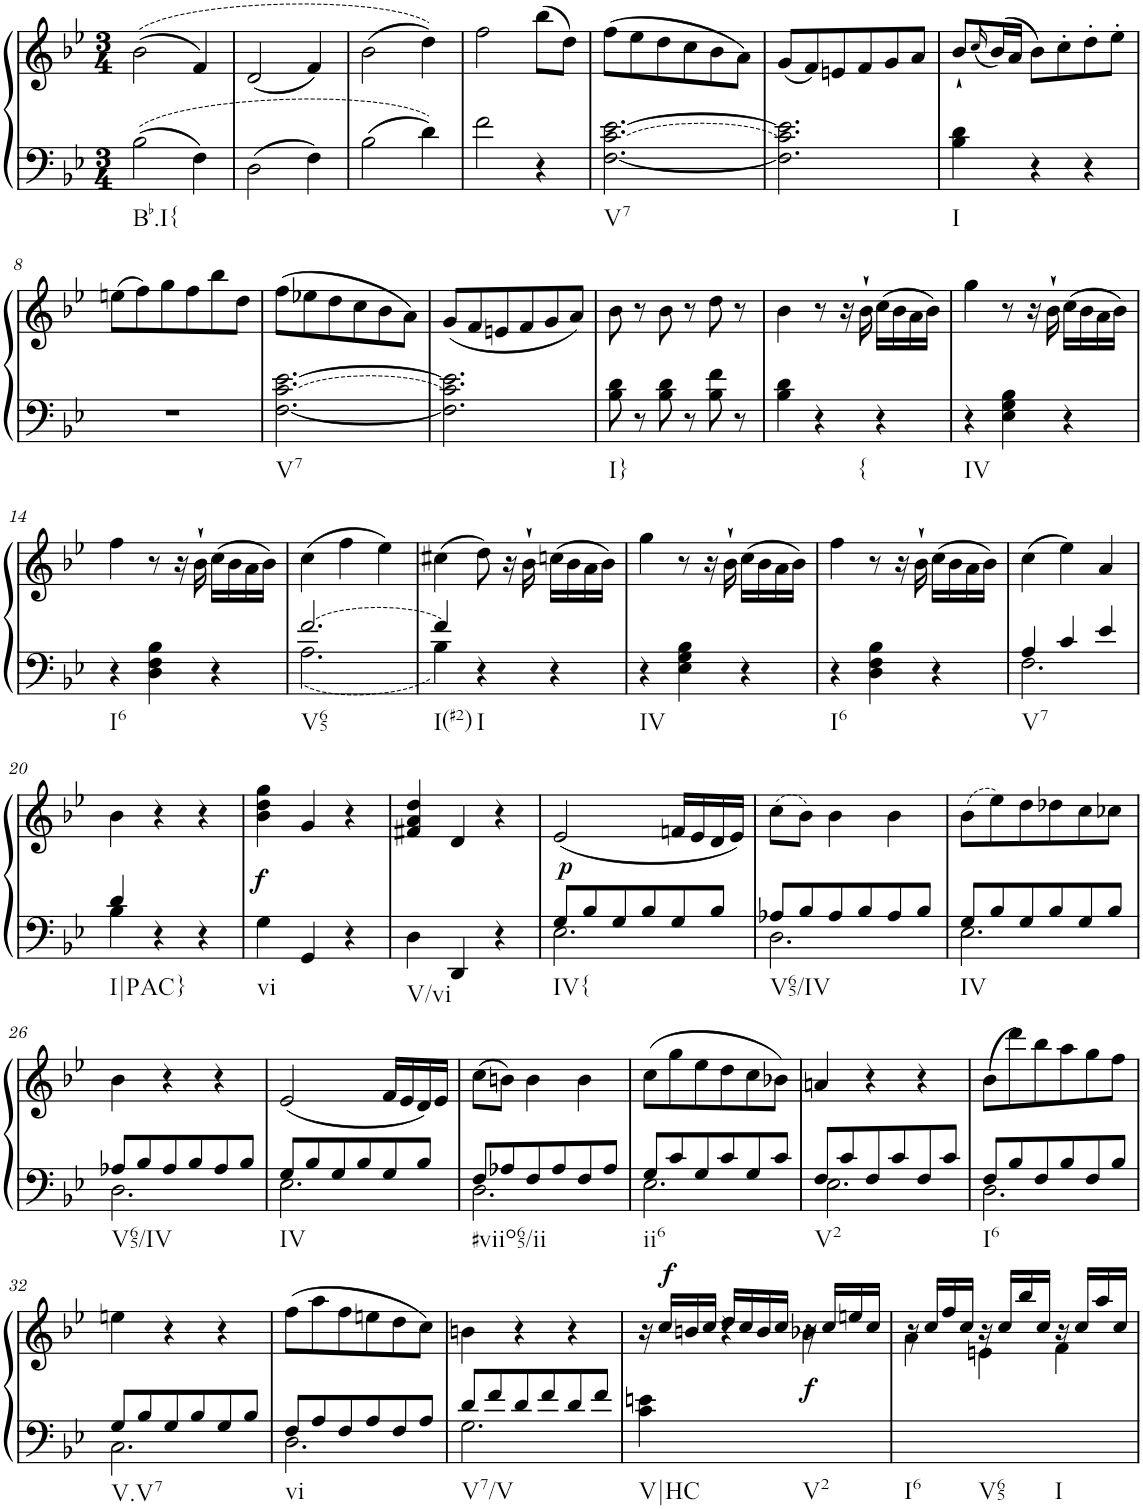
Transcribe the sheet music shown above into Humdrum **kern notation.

**kern	**kern	**dynam
*part1	*part1	*part1
*staff2	*staff1	*staff1/2
*I"Piano, Piano right	*	*
*I'Pno.	*	*
*clefF4	*clefG2	*
*k[b-e-]	*k[b-e-]	*
*M3/4	*M3/4	*
=1	=1	=1
!LO:TX:b:t=Bb.I{	!	!
2B-\	((2b-\	.
4F\	4f/)	.
=2	=2	=2
2D\	(2d/	.
4F\	4f/)	.
=3	=3	=3
2B-\	(2b-\	.
4d\	4dd\))	.
=4	=4	=4
2f\	2ff\	.
4r	(8bb-\L	.
.	8dd\J)	.
=5	=5	=5
!LO:TX:b:t=V7	!	!
!LO:T:n=2:dash	!	!
[2.F\ [2.c\ [2.e-\	(8ff\L	.
.	8ee-\	.
.	8dd\	.
.	8cc\	.
.	8b-\	.
.	8a\J)	.
=6	=6	=6
2.F\] 2.c\] 2.e-\]	(8g/L	.
.	8f/)	.
.	8en/	.
.	8f/	.
.	8g/	.
.	8a/J	.
=7	=7	=7
!LO:TX:b:t=I	!	!
4B-\ 4d\	8b-`/L	.
.	(16qcc/	.
.	(16b-/L)	.
.	16a/JJ	.
4r	8b-\L)	.
.	8cc'\	.
4r	8dd'\	.
.	8ee-'\J	.
!!LO:LB:g=z
=8	=8	=8
2.r	(8een\L	.
.	8ff\)	.
.	8gg\	.
.	8ff\	.
.	8bb-\	.
.	8dd\J	.
=9	=9	=9
!LO:TX:b:t=V7	!	!
!LO:T:n=2:dash	!	!
[2.F\ [2.c\ [2.e-\	(8ff\L	.
.	8ee-X\	.
.	8dd\	.
.	8cc\	.
.	8b-\	.
.	8a\J)	.
=10	=10	=10
2.F\] 2.c\] 2.e-\]	(8g/L	.
.	8f/	.
.	8en/	.
.	8f/	.
.	8g/	.
.	8a/J)	.
=11	=11	=11
!LO:TX:b:t=I}	!	!
8B-\ 8d\	8b-\	.
8r	8r	.
8B-\ 8d\	8b-\	.
8r	8r	.
8B-\ 8f\	8dd\	.
8r	8r	.
=12	=12	=12
4B-\ 4d\	4b-\	.
!LO:TX:b:t={	!	!
4r	8r	.
.	16r	.
.	16b-`\	.
4r	(16cc\LL	.
.	16b-\	.
.	16a\	.
.	16b-\JJ)	.
=13	=13	=13
!LO:TX:b:t=IV	!	!
4r	4gg\	.
4E-\ 4G\ 4B-\	8r	.
.	16r	.
.	16b-`\	.
4r	(16cc\LL	.
.	16b-\	.
.	16a\	.
.	16b-\JJ)	.
!!LO:LB:g=z
=14	=14	=14
!LO:TX:b:t=I6	!	!
4r	4ff\	.
4D\ 4F\ 4B-\	8r	.
.	16r	.
.	16b-`\	.
4r	(16cc\LL	.
.	16b-\	.
.	16a\	.
.	16b-\JJ)	.
=15	=15	=15
!LO:TX:b:t=V65	!	!
!LO:T:dash	!	!
*^	*	*
[2.f/	2.A\	(4cc\	.
.	.	4ff\	.
.	.	4ee-\)	.
=16	=16	=16	=16
!LO:TX:b:t=I(#2)	!	!	!
4f/]	4B-\	(4cc#X\	.
!LO:TX:b:t=I	!	!	!
4r	2ryy	8dd\)	.
.	.	16r	.
.	.	16b-`\	.
4r	.	(16ccn\LL	.
.	.	16b-\	.
.	.	16a\	.
.	.	16b-\JJ)	.
*v	*v	*	*
=17	=17	=17
!LO:TX:b:t=IV	!	!
4r	4gg\	.
4E-\ 4G\ 4B-\	8r	.
.	16r	.
.	16b-`\	.
4r	(16cc\LL	.
.	16b-\	.
.	16a\	.
.	16b-\JJ)	.
=18	=18	=18
!LO:TX:b:t=I6	!	!
4r	4ff\	.
4D\ 4F\ 4B-\	8r	.
.	16r	.
.	16b-`\	.
4r	(16cc\LL	.
.	16b-\	.
.	16a\	.
.	16b-\JJ)	.
=19	=19	=19
*^	*	*
!LO:TX:b:t=V7	!	!	!
4A/	2.F\	(4cc\	.
4c/	.	4ee-\)	.
4e-/	.	4a/	.
!!LO:LB:g=z
=20	=20	=20	=20
!LO:TX:b:t=I|PAC}	!	!	!
4d/	4B-\	4b-\	.
4r	2ryy	4r	.
4r	.	4r	.
*v	*v	*	*
=21	=21	=21
!LO:TX:b:t=vi	!	!
!	!	!LO:DY:b
4G\	4b-\ 4dd\ 4gg\	f
4GG/	4g/	.
4r	4r	.
=22	=22	=22
!LO:TX:b:t=V/vi	!	!
4D\	4f#X/ 4a/ 4dd/	.
4DD/	4d/	.
4r	4r	.
=23	=23	=23
*^	*	*
!LO:TX:b:t=IV{	!	!	!
!	!	!	!LO:DY:b
8G/L	2.E-\	(2e-/	p
8B-/	.	.	.
8G/	.	.	.
8B-/	.	.	.
8G/	.	16fn/LL	.
.	.	16e-/	.
8B-/J	.	16d/	.
.	.	16e-/JJ)	.
=24	=24	=24	=24
!LO:TX:b:t=V65/IV	!	!	!
8A-X/L	2.D\	(8cc\L	.
8B-/	.	8b-\J)	.
8A-/	.	4b-\	.
8B-/	.	.	.
8A-/	.	4b-\	.
8B-/J	.	.	.
=25	=25	=25	=25
!LO:TX:b:t=IV	!	!	!
8G/L	2.E-\	(8b-\L	.
8B-/	.	8ee-\)	.
8G/	.	8dd\	.
8B-/	.	8dd-X\	.
8G/	.	8cc\	.
8B-/J	.	8cc-X\J	.
!!LO:LB:g=z
=26	=26	=26	=26
!LO:TX:b:t=V65/IV	!	!	!
8A-X/L	2.D\	4b-\	.
8B-/	.	.	.
8A-/	.	4r	.
8B-/	.	.	.
8A-/	.	4r	.
8B-/J	.	.	.
=27	=27	=27	=27
!LO:TX:b:t=IV	!	!	!
8G/L	2.E-\	(2e-/	.
8B-/	.	.	.
8G/	.	.	.
8B-/	.	.	.
8G/	.	16f/LL	.
.	.	16e-/	.
8B-/J	.	16d/)	.
.	.	16e-/JJ	.
=28	=28	=28	=28
!LO:TX:b:t=#viio65/ii	!	!	!
8F/L	2.D\	(8cc\L	.
8A-X/	.	8bn\J)	.
8F/	.	4b\	.
8A-/	.	.	.
8F/	.	4b\	.
8A-/J	.	.	.
=29	=29	=29	=29
!LO:TX:b:t=ii6	!	!	!
8G/L	2.E-\	(8cc\L	.
8c/	.	8gg\	.
8G/	.	8ee-\	.
8c/	.	8dd\	.
8G/	.	8cc\	.
8c/J	.	8b-X\J)	.
=30	=30	=30	=30
!LO:TX:b:t=V2	!	!	!
8F/L	2.E-\	4an/	.
8c/	.	.	.
8F/	.	4r	.
8c/	.	.	.
8F/	.	4r	.
8c/J	.	.	.
=31	=31	=31	=31
!LO:TX:b:t=I6	!	!	!
8F/L	2.D\	(8b-\L	.
8B-/	.	8ddd\)	.
8F/	.	8bb-\	.
8B-/	.	8aa\	.
8F/	.	8gg\	.
8B-/J	.	8ff\J	.
!!LO:LB:g=z
=32	=32	=32	=32
!LO:TX:b:t=V.V7	!	!	!
8G/L	2.C\	4een\	.
8B-/	.	.	.
8G/	.	4r	.
8B-/	.	.	.
8G/	.	4r	.
8B-/J	.	.	.
=33	=33	=33	=33
!LO:TX:b:t=vi	!	!	!
8F/L	2.D\	(8ff\L	.
8A/	.	8aa\	.
8F/	.	8ff\	.
8A/	.	8een\	.
8F/	.	8dd\	.
8A/J	.	8cc\J)	.
=34	=34	=34	=34
!LO:TX:b:t=V7/V	!	!	!
8d/L	2.G\	4bn\	.
8f/	.	.	.
8d/	.	4r	.
8f/	.	.	.
8d/	.	4r	.
8f/J	.	.	.
*v	*v	*	*
=35	=35	=35
*	*^	*
!LO:TX:b:t=V|HC	!	!	!
4c\ 4en\	16r	2ryy	.
!	!	!	!LO:DY:a
.	16cc/LL	.	f
.	16bn/	.	.
.	16cc/JJ	.	.
4r	16dd/LL	.	.
.	16cc/	.	.
.	16b/	.	.
.	16cc/JJ	.	.
!LO:TX:b:t=V2	!	!	!
!	!	!	!LO:DY:a=2
4ryy	16r	4b-X\	f
.	16cc/LL	.	.
.	16een/	.	.
.	16cc/JJ	.	.
=36	=36	=36	=36
!LO:TX:b:t=I6	!	!	!
4ryy	16r	4a\	.
.	16cc/LL	.	.
.	16ff/	.	.
.	16cc/JJ	.	.
!LO:TX:b:t=V65	!	!	!
4ryy	16r	4en\	.
.	16cc/LL	.	.
.	16bb-/	.	.
.	16cc/JJ	.	.
!LO:TX:b:t=I	!	!	!
4ryy	16r	4f\	.
.	16cc/LL	.	.
.	16aa/	.	.
.	16cc/JJ	.	.
*	*v	*v	*
=	=	=
*-	*-	*-
